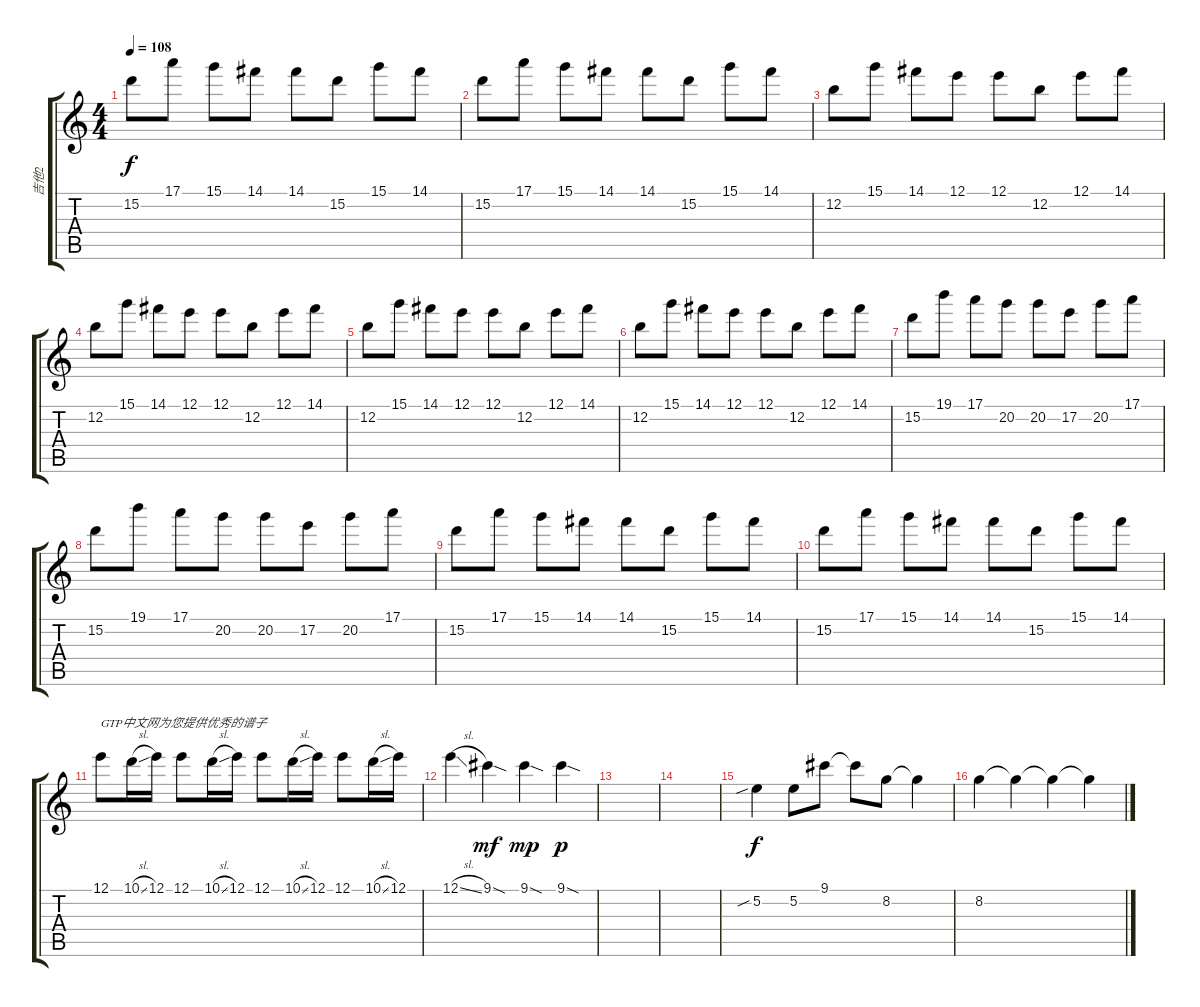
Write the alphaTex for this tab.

\track ("吉他2" "吉他2") {instrument distortionguitar}
\staff {score tabs}
\tuning (E4 B3 G3 D3 A2 E2) {hide}
\ts (4 4)
\tempo 108
\clef g2
\ks c
15.2.8{dy f} 17.1.8 15.1.8 14.1.8 14.1.8 15.2.8 15.1.8 14.1.8 |
15.2.8 17.1.8 15.1.8 14.1.8 14.1.8 15.2.8 15.1.8 14.1.8 |
12.2.8{volume 12} 15.1.8 14.1.8 12.1.8 12.1.8 12.2.8 12.1.8 14.1.8 |
12.2.8{volume 12} 15.1.8 14.1.8 12.1.8 12.1.8 12.2.8 12.1.8 14.1.8 |
12.2.8{volume 12} 15.1.8 14.1.8 12.1.8 12.1.8 12.2.8 12.1.8 14.1.8 |
12.2.8{volume 12} 15.1.8 14.1.8 12.1.8 12.1.8 12.2.8 12.1.8 14.1.8 |
15.2.8 19.1.8 17.1.8 20.2.8 20.2.8 17.2.8 20.2.8 17.1.8 |
15.2.8 19.1.8 17.1.8 20.2.8 20.2.8 17.2.8 20.2.8 17.1.8 |
15.2.8 17.1.8 15.1.8 14.1.8 14.1.8 15.2.8 15.1.8 14.1.8 |
15.2.8 17.1.8 15.1.8 14.1.8 14.1.8 15.2.8 15.1.8 14.1.8 |
12.1.8{txt "GTP中文网为您提供优秀的谱子"} 10.1{sl}.16 12.1.16 12.1.8 10.1{sl}.16 12.1.16 12.1.8 10.1{sl}.16 12.1.16 12.1.8 10.1{sl}.16 12.1.16 |
12.1{sl}.4{volume 13} 9.1{sod}.4{dy mf} 9.1{sod}.4{dy mp} 9.1{sod}.4{dy p} |
|
|
5.2{sib}.4{dy f} 5.2.8 9.1.8 9.1{t}.8 8.2.8 8.2{t}.4 |
8.2.4 8.2{t}.4 8.2{t}.4 8.2{t}.4
